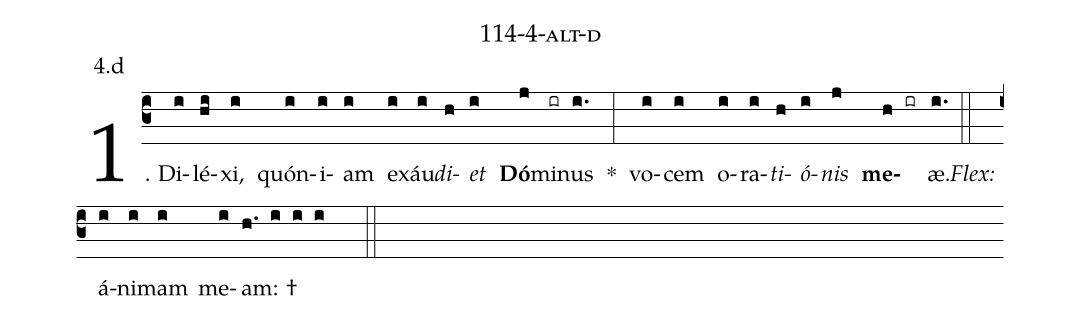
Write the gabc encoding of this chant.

name: 114-4-alt-d;
annotation: 4.d;
%%
(c3)1. Di(i)lé(hi)xi,(i) quón(i)i(i)am(i) ex(i)áu(i)<i>di</i>(h)<i>et</i>(i) <b>Dó</b>(j)mi(ir)nus(i.) *(:) vo(i)cem(i) o(i)ra(i)<i>ti</i>(h)<i>ó</i>(i)<i>nis</i>(j) <b>me</b>(h ir)æ.(i.) (::)
<i>Flex:</i>()  á(i)ni(i)mam(i) me(i)am: †(h. i i i  ::)
